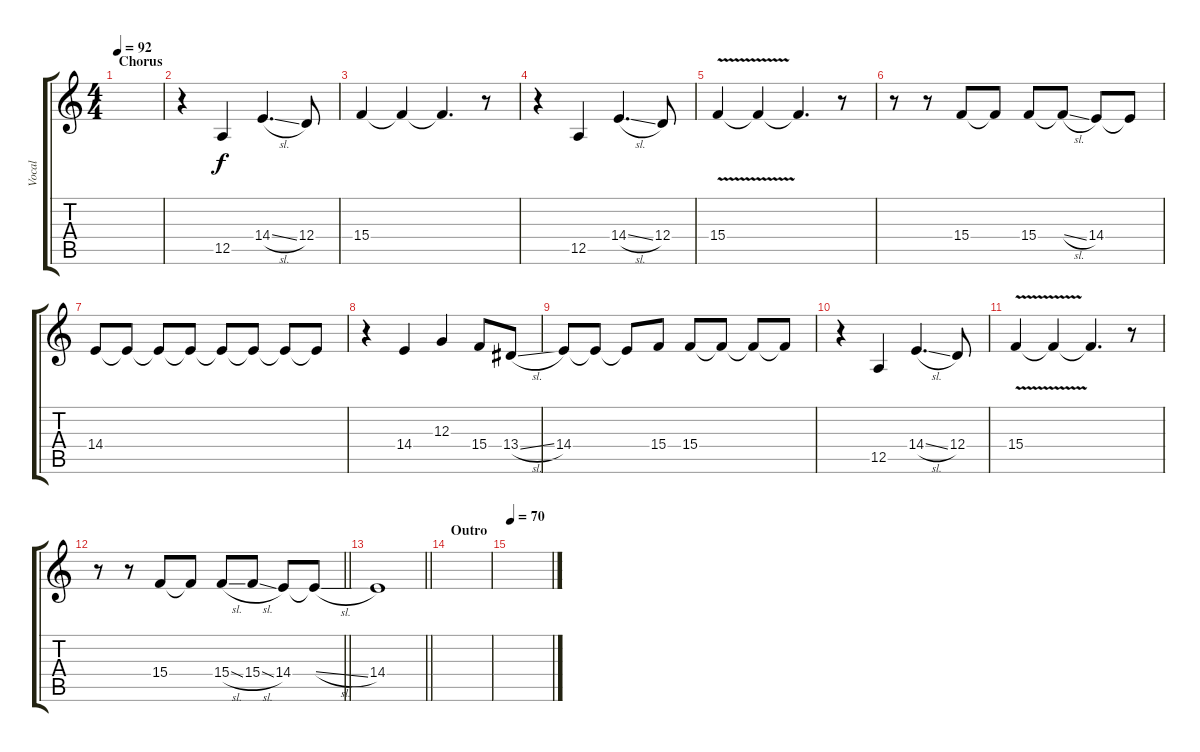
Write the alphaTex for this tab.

\track ("Vocal" "Vocal") {instrument ocarina}
\staff {score tabs}
\tuning (E4 B3 G3 D3 A2 E2) {hide}
\ts (4 4)
\section ("" "Chorus")
\tempo 92
\clef g2
\ks c
|
r.4 12.5.4 14.4{sl}.4{d} 12.4.8 |
15.4.4 15.4{t}.4 15.4{t}.4{d} r.8 |
r.4 12.5.4 14.4{sl}.4{d} 12.4.8 |
15.4{v}.4 15.4{t}.4 15.4{t}.4{d} r.8 |
r.8 r.8 15.4.8 15.4{t}.8 15.4.8 15.4{sl t}.8 14.4.8 14.4{t}.8 |
14.4.8 14.4{t}.8 14.4{t}.8 14.4{t}.8 14.4{t}.8 14.4{t}.8 14.4{t}.8 14.4{t}.8 |
r.4 14.4.4 12.3.4 15.4.8 13.4{sl}.8 |
14.4.8 14.4{t}.8 14.4{t}.8 15.4.8 15.4.8 15.4{t}.8 15.4{t}.8 15.4{t}.8 |
r.4 12.5.4 14.4{sl}.4{d} 12.4.8 |
15.4{v}.4 15.4{t}.4 15.4{t}.4{d} r.8 |
\barLineRight lightlight
r.8 r.8 15.4.8 15.4{t}.8 15.4{sl}.8 15.4{sl}.8 14.4.8 14.4{sl t}.8 |
\barLineRight lightlight
14.4.1 |
\section ("" "Outro")
|
\tempo 70
